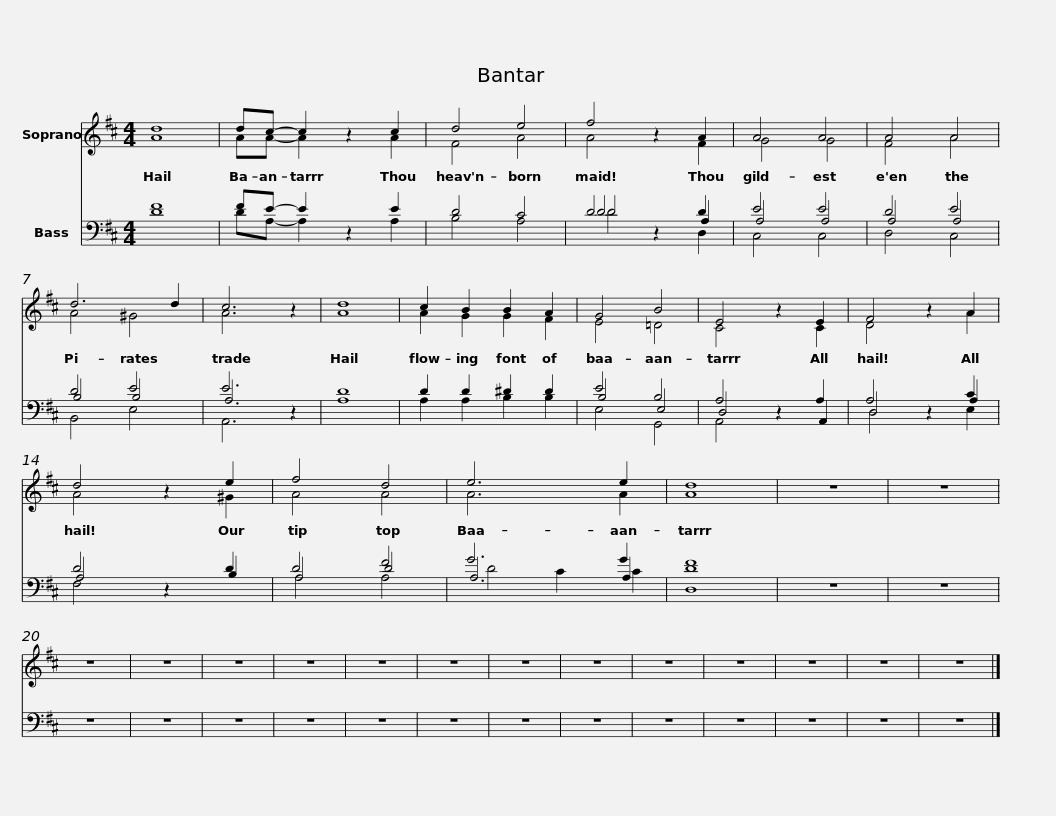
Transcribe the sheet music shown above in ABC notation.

X:1
%%score ( 1 2 ) ( 3 4 5 6 )
L:1/8
M:4/4
I:linebreak $
K:D
V:1 treble
V:2 treble
V:3 bass
V:4 bass
V:5 bass
V:6 bass
V:1
 d8 | dc- c2 z2 c2 | d4 e4 | f4 z2 A2 | A4 A4 | %5
 A4 A4 | d6 d2 |$ c6 z2 | d8 | c2 B2 B2 A2 | %10
 G4 B4 | E4 z2 E2 | F4 z2 A2 | d4 z2 e2 | f4 d4 | %15
 e6 e2 |$ d8 | z8 | z8 | z8 | %20
 z8 | z8 | z8 | z8 | z8 | %25
 z8 | z8 | z8 | z8 | z8 | %30
 z8 | z8 |] %32
V:2
 A8 | AA- A2 z2 A2 | F4 A4 | A4 z2 F2 | G4 G4 | %5
 F4 A4 | A4 ^G4 |$ A6 z2 | A8 | A2 G2 G2 F2 | %10
 E4 =D4 | C4 z2 C2 | D4 z2 A2 | A4 z2 ^G2 | A4 A4 | %15
 A6 A2 |$ A8 | x8 | x8 | x8 | %20
 x8 | x8 | x8 | x8 | x8 | %25
 x8 | x8 | x8 | x8 | x8 | %30
 x8 | x8 |] %32
V:3
 F8 | FE- E2 z2 E2 | D4 C4 | D4 z2 D2 | E4 E4 | %5
 D4 E4 | D4 E4 |$ E6 z2 | D8 | D2 D2 ^D2 D2 | %10
 E4 B,4 | A,4 z2 A,2 | A,4 z2 C2 | D4 z2 D2 | D4 F4 | %15
 G6 G2 |$ F8 | z8 | z8 | z8 | %20
 z8 | z8 | z8 | z8 | z8 | %25
 z8 | z8 | z8 | z8 | z8 | %30
 z8 | z8 |] %32
V:4
 D8 | DA,- A,2 z2 A,2 | B,4 A,4 | D4 z2 A,2 | A,4 A,4 | %5
 A,4 A,4 | B,4 B,4 |$ A,6 z2 | A,8 | A,2 A,2 B,2 B,2 | %10
 B,4 E,4 | D,4 x2 A,,2 | D,4 z2 A,2 | A,4 z2 B,2 | A,4 D4 | %15
 A,6 A,2 |$ D8 | x8 | x8 | x8 | %20
 x8 | x8 | x8 | x8 | x8 | %25
 x8 | x8 | x8 | x8 | x8 | %30
 x8 | x8 |] %32
V:5
 x8 | x8 | x8 | D4 z2 x2 | x8 | %5
 x8 | x8 |$ x6 z2 | x8 | x8 | %10
 x8 | x4 z2 x2 | x4 z2 x2 | x4 z2 x2 | x8 | %15
 D4 C2 C2 |$ x8 | x8 | x8 | x8 | %20
 x8 | x8 | x8 | x8 | x8 | %25
 x8 | x8 | x8 | x8 | x8 | %30
 x8 | x8 |] %32
V:6
 x8 | x8 | x8 | D4 z2 D,2 | C,4 C,4 | %5
 D,4 C,4 | B,,4 E,4 |$ A,,6 z2 | x8 | x8 | %10
 E,4 G,,4 | A,,4 x4 | D,4 z2 E,2 | F,4 x4 | A,4 A,4 | %15
 x8 |$ D,8 | x8 | x8 | x8 | %20
 x8 | x8 | x8 | x8 | x8 | %25
 x8 | x8 | x8 | x8 | x8 | %30
 x8 | x8 |] %32
